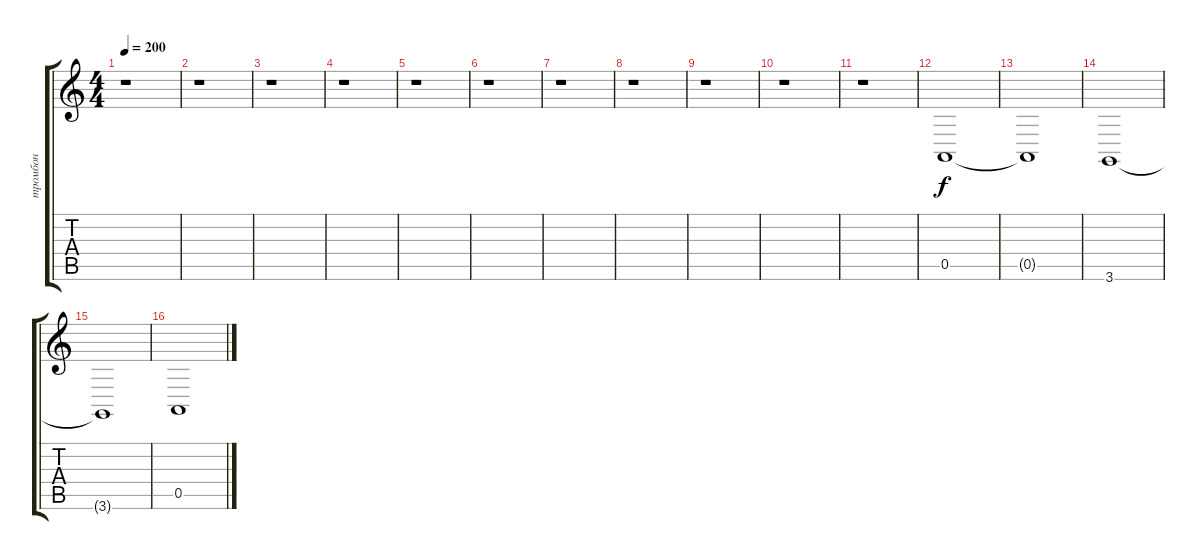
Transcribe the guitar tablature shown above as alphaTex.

\track ("тромбон" "тромбон") {instrument trombone}
\staff {score tabs}
\tuning (E4 B3 G3 D3 A2 E2) {hide}
\ts (4 4)
\tempo 200
\clef g2
\ks c
r.1{dy f} |
r.1 |
r.1 |
r.1 |
r.1 |
r.1 |
r.1 |
r.1 |
r.1 |
r.1 |
r.1 |
0.5.1{volume 15} |
0.5{t}.1 |
3.6.1{volume 14} |
3.6{t}.1 |
0.5.1{volume 11}
